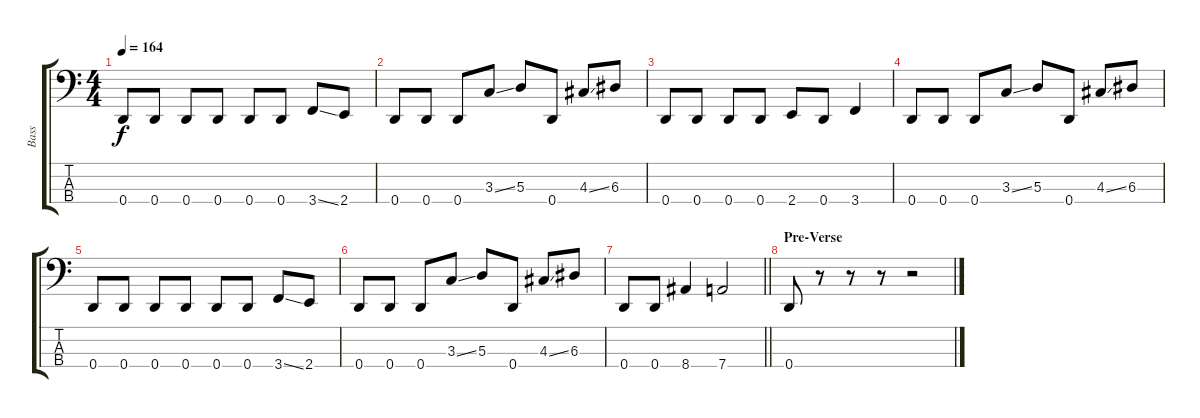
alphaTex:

\track ("Bass" "Bass") {instrument electricbassfinger}
\staff {score tabs}
\tuning (G2 D2 A1 D1) {hide}
\ts (4 4)
\tempo 164
\clef f4
\ks c
0.4.8{dy f} 0.4.8 0.4.8 0.4.8 0.4.8 0.4.8 3.4{ss}.8 2.4.8 |
0.4.8 0.4.8 0.4.8 3.3{ss}.8 5.3.8 0.4.8 4.3{ss}.8 6.3.8 |
0.4.8 0.4.8 0.4.8 0.4.8 2.4.8 0.4.8 3.4.4 |
0.4.8 0.4.8 0.4.8 3.3{ss}.8 5.3.8 0.4.8 4.3{ss}.8 6.3.8 |
0.4.8 0.4.8 0.4.8 0.4.8 0.4.8 0.4.8 3.4{ss}.8 2.4.8 |
0.4.8 0.4.8 0.4.8 3.3{ss}.8 5.3.8 0.4.8 4.3{ss}.8 6.3.8 |
\barLineRight lightlight
0.4.8 0.4.8 8.4.4 7.4.2 |
\section ("" "Pre-Verse")
0.4.8 r.8 r.8 r.8 r.2
